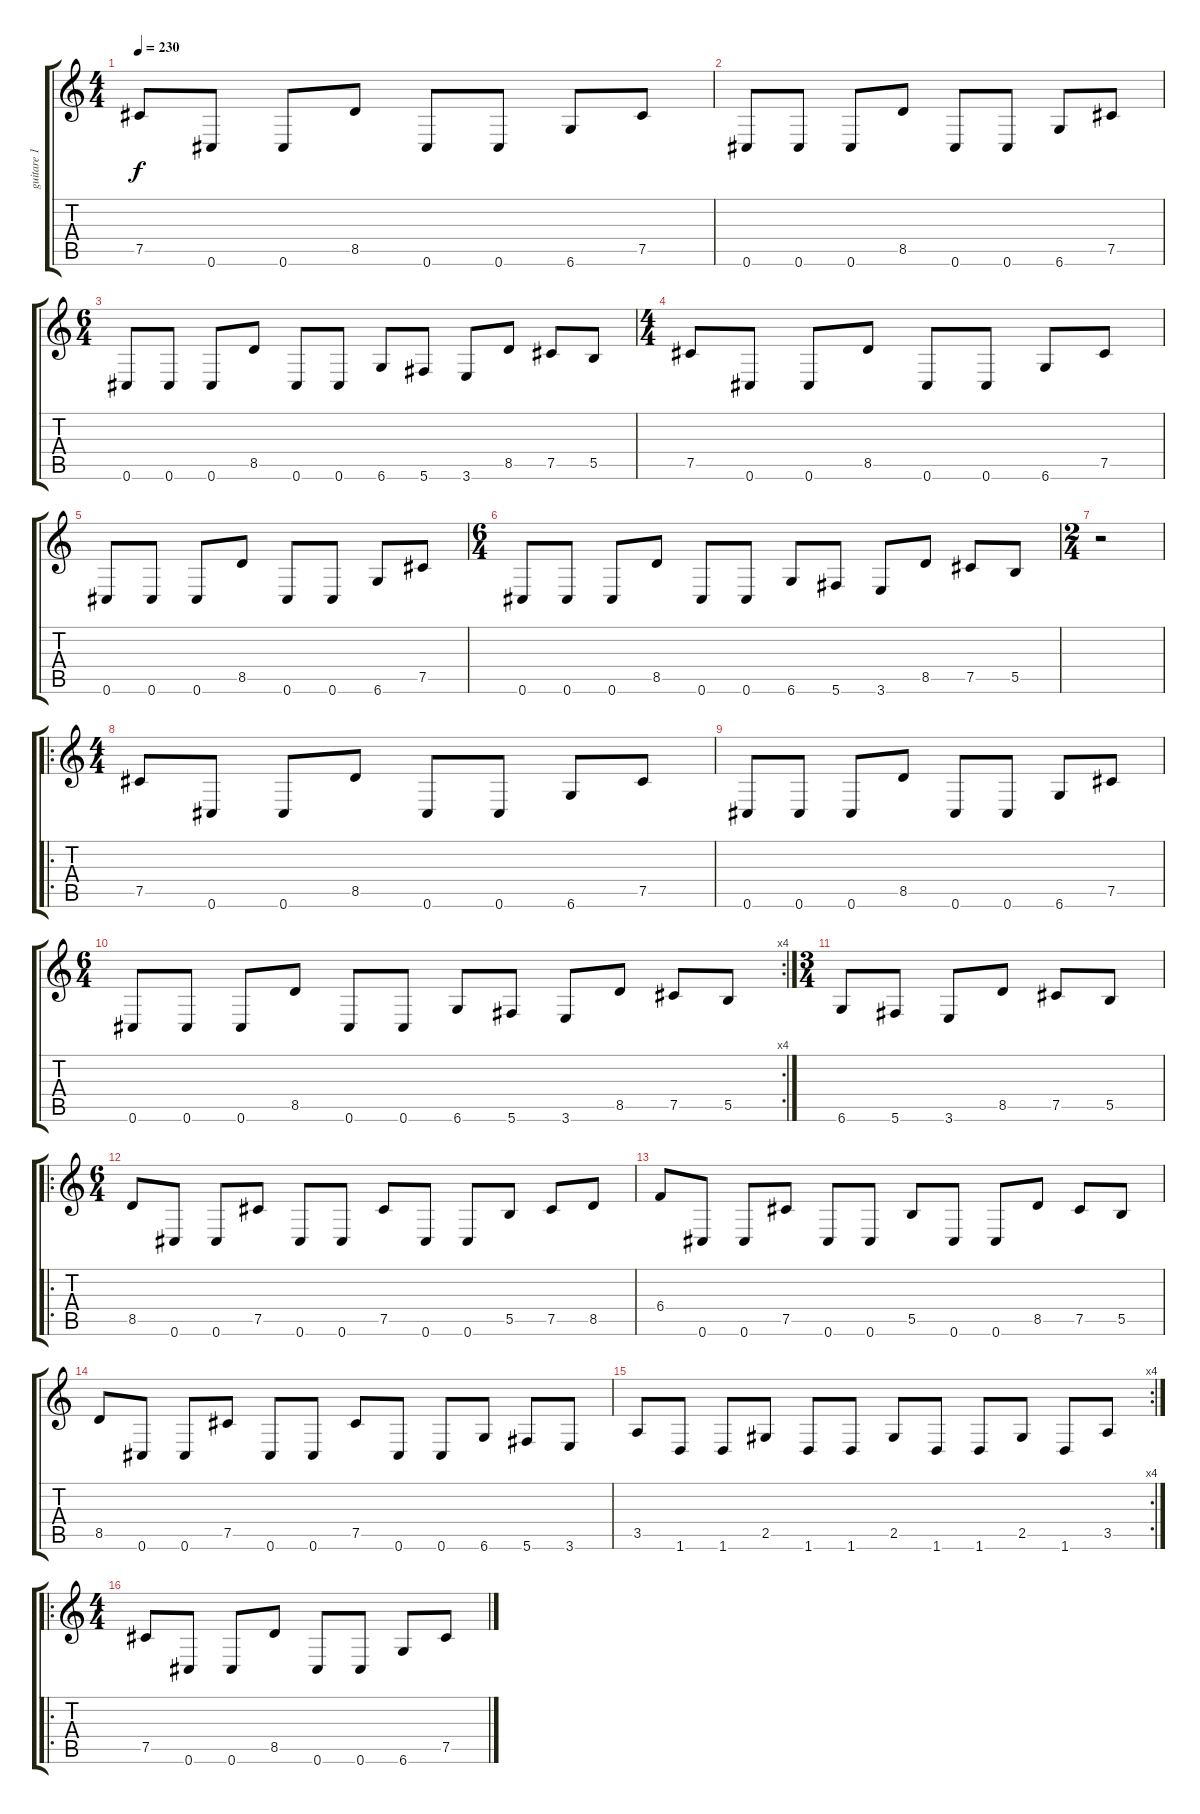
\track ("guitare 1" "guitare 1") {instrument distortionguitar}
\staff {score tabs}
\tuning (Db4 Ab3 E3 B2 Gb2 Db2) {hide}
\ts (4 4)
\tempo 230
\clef g2
\ks c
7.5.8{dy f instrument distortionguitar} 0.6.8 0.6.8 8.5.8 0.6.8 0.6.8 6.6.8 7.5.8 |
0.6.8 0.6.8 0.6.8 8.5.8 0.6.8 0.6.8 6.6.8 7.5.8 |
\ts (6 4)
0.6.8 0.6.8 0.6.8 8.5.8 0.6.8 0.6.8 6.6.8 5.6.8 3.6.8 8.5.8 7.5.8 5.5.8 |
\ts (4 4)
7.5.8 0.6.8 0.6.8 8.5.8 0.6.8 0.6.8 6.6.8 7.5.8 |
0.6.8 0.6.8 0.6.8 8.5.8 0.6.8 0.6.8 6.6.8 7.5.8 |
\ts (6 4)
0.6.8 0.6.8 0.6.8 8.5.8 0.6.8 0.6.8 6.6.8 5.6.8 3.6.8 8.5.8 7.5.8 5.5.8 |
\ts (2 4)
r.2 |
\ro
\ts (4 4)
7.5.8 0.6.8 0.6.8 8.5.8 0.6.8 0.6.8 6.6.8 7.5.8 |
0.6.8 0.6.8 0.6.8 8.5.8 0.6.8 0.6.8 6.6.8 7.5.8 |
\rc 4
\ts (6 4)
0.6.8 0.6.8 0.6.8 8.5.8 0.6.8 0.6.8 6.6.8 5.6.8 3.6.8 8.5.8 7.5.8 5.5.8 |
\ts (3 4)
6.6.8 5.6.8 3.6.8 8.5.8 7.5.8 5.5.8 |
\ro
\ts (6 4)
8.5.8 0.6.8 0.6.8 7.5.8 0.6.8 0.6.8 7.5.8 0.6.8 0.6.8 5.5.8 7.5.8 8.5.8 |
6.4.8 0.6.8 0.6.8 7.5.8 0.6.8 0.6.8 5.5.8 0.6.8 0.6.8 8.5.8 7.5.8 5.5.8 |
8.5.8 0.6.8 0.6.8 7.5.8 0.6.8 0.6.8 7.5.8 0.6.8 0.6.8 6.6.8 5.6.8 3.6.8 |
\rc 4
3.5.8 1.6.8 1.6.8 2.5.8 1.6.8 1.6.8 2.5.8 1.6.8 1.6.8 2.5.8 1.6.8 3.5.8 |
\ro
\ts (4 4)
7.5.8 0.6.8 0.6.8 8.5.8 0.6.8 0.6.8 6.6.8 7.5.8
